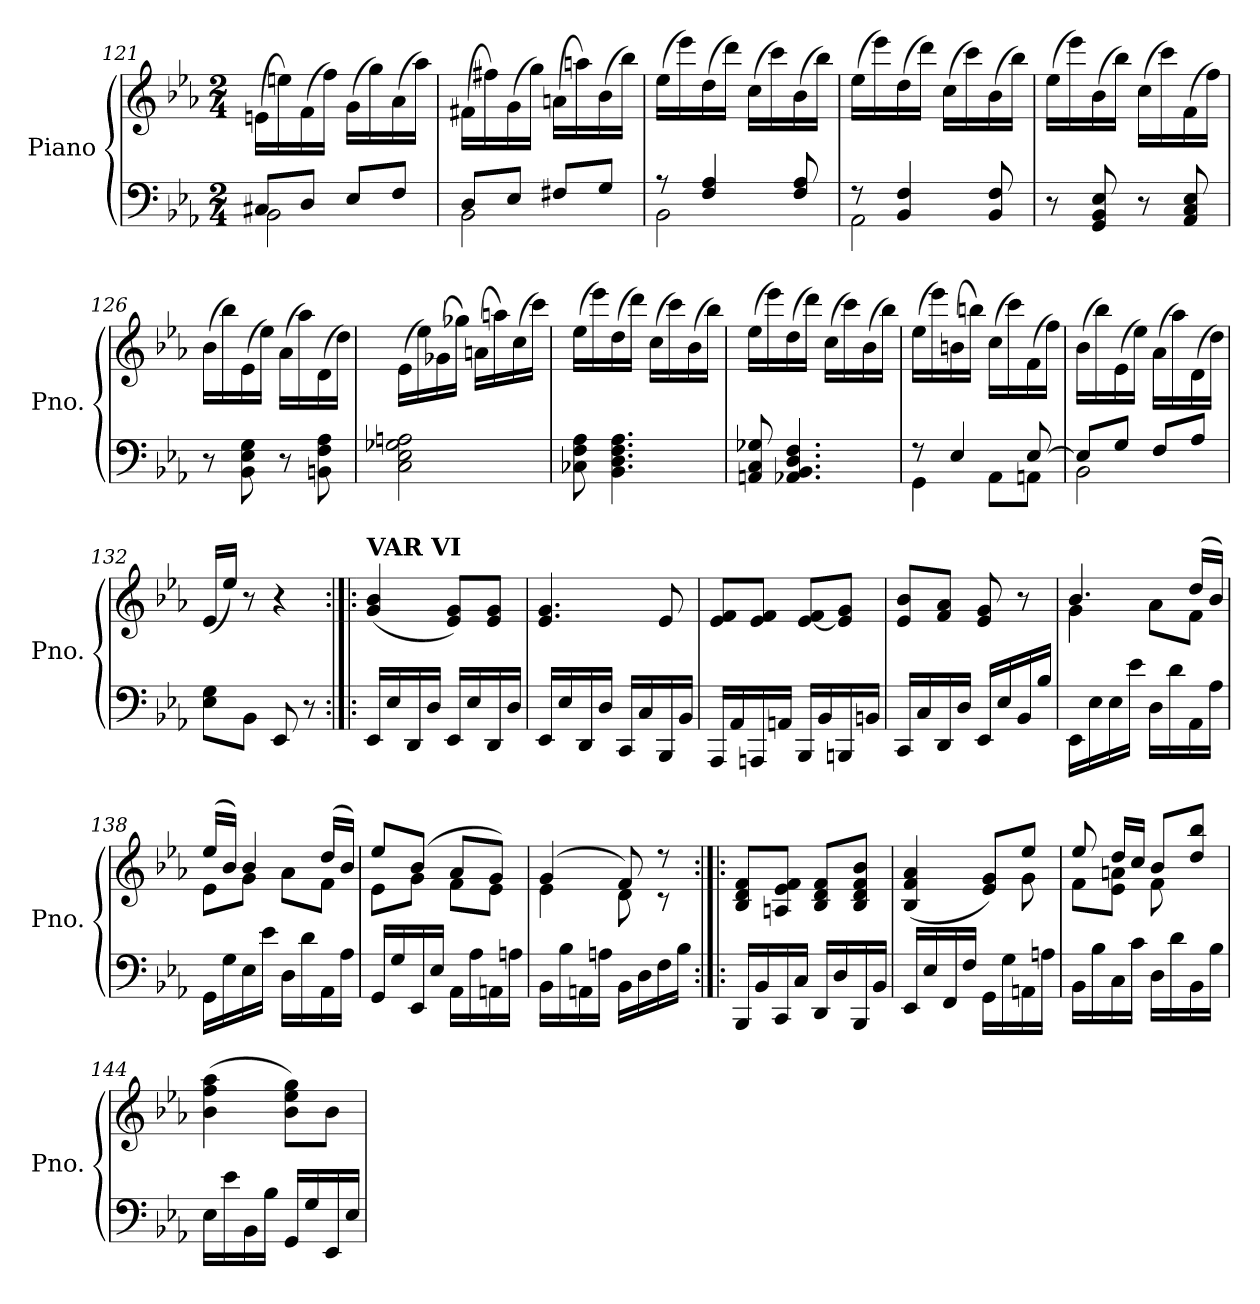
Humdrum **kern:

**kern	**kern
*part1	*part1
*staff2	*staff1
*I"Piano	*
*I'Pno.	*
*clefF4	*clefG2
*k[b-e-a-]	*k[b-e-a-]
*E-:	*E-:
*M2/4	*M2/4
=121	=121
*^	*
8C#X/L	2BB-\	(>16en\LL
.	.	16een\)
8D/J	.	(>16f\
.	.	16ff\JJ)
8E-/L	.	(>16g\LL
.	.	16gg\)
8F/J	.	(>16a-\
.	.	16aa-\JJ)
=122	=122	=122
8D/L	2BB-\	(>16f#X\LL
.	.	16ff#X\)
8E-/J	.	(>16g\
.	.	16gg\JJ)
8F#X/L	.	(>16an\LL
.	.	16aan\)
8G/J	.	(>16b-\
.	.	16bb-\JJ)
=123	=123	=123
8r	2BB-\	(>16ee-\LL
.	.	16eee-\)
4F/ 4A-/	.	(>16dd\
.	.	16ddd\JJ)
.	.	(>16cc\LL
.	.	16ccc\)
8F/ 8A-/	.	(>16b-\
.	.	16bb-\JJ)
=124	=124	=124
8r	2AA-\	(>16ee-\LL
.	.	16eee-\)
4BB-/ 4F/	.	(>16dd\
.	.	16ddd\JJ)
.	.	(>16cc\LL
.	.	16ccc\)
8BB-/ 8F/	.	(>16b-\
.	.	16bb-\JJ)
*v	*v	*
=125	=125
8r	(>16ee-\LL
.	16eee-\)
8GG/ 8BB-/ 8E-/	(>16b-\
.	16bb-\JJ)
8r	(>16cc\LL
.	16ccc\)
8AA-/ 8C/ 8E-/	(>16f\
.	16ff\JJ)
=126	=126
8r	(>16b-\LL
.	16bb-\)
8BB-\ 8E-\ 8G\	(>16e-\
.	16ee-\JJ)
8r	(>16a-\LL
.	16aa-\)
8BBn\ 8F\ 8A-\	(>16d\
.	16dd\JJ)
=127	=127
2C\ 2E-\ 2G-X\ 2An\	(>16e-\LL
.	16ee-\)
.	(>16g-X\
.	16gg-X\JJ)
.	(>16an\LL
.	16aan\)
.	(>16cc\
.	16ccc\JJ)
=128	=128
8C-X\ 8F\ 8A-\	(>16ee-\LL
.	16eee-\)
4.BB-\ 4.D\ 4.F\ 4.A-\	(>16dd\
.	16ddd\JJ)
.	(>16cc\LL
.	16ccc\)
.	(>16b-\
.	16bb-\JJ)
=129	=129
8AAn/ 8C/ 8G-X/	(>16ee-\LL
.	16eee-\)
4.AA-X/ 4.BB-/ 4.D/ 4.F/	(>16dd\
.	16ddd\JJ)
.	(>16cc\LL
.	16ccc\)
.	(>16b-\
.	16bb-\JJ)
=130	=130
*^	*
8r	4GG\	(>16ee-\LL
.	.	16eee-\)
4E-/	.	(>16bn\
.	.	16bbn\JJ)
.	8AA-\L	(>16cc\LL
.	.	16ccc\)
[8E-/	8AAn\J	(>16f\
.	.	16ff\JJ)
=131	=131	=131
8E-/L]	2BB-\	(>16b-\LL
.	.	16bb-\)
8G/J	.	(>16e-\
.	.	16ee-\JJ)
8F/L	.	(>16a-\LL
.	.	16aa-\)
8A-/J	.	(>16d\
.	.	16dd\JJ)
*v	*v	*
=132	=132
8E-\ 8G\L	(<16e-/LL
.	16ee-/JJ)
8BB-\J	8r
8EE-/	4r
8r	.
=133:|!|:	=133:|!|:
!	!LO:TX:a:B:t=VAR VI
16EE-/LL	(<4g/ 4b-/
16E-/	.
16DD/	.
16D/JJ	.
16EE-/LL	8e-/ 8g/L)
16E-/	.
16DD/	8e-/ 8g/J
16D/JJ	.
=134	=134
16EE-/LL	4.e-/ 4.g/
16E-/	.
16DD/	.
16D/JJ	.
16CC/LL	.
16C/	.
16BBB-/	8e-/
16BB-/JJ	.
=135	=135
16AAA-/LL	8e-/ 8f/L
16AA-/	.
16AAAn/	8e-/ 8f/J
16AAn/JJ	.
16BBB-/LL	[8e-/ 8f/L
16BB-/	.
16BBBn/	8e-/] 8g/J
16BBn/JJ	.
=136	=136
16CC/LL	8e-/ 8b-/L
16C/	.
16DD/	8f/ 8a-/J
16D/JJ	.
16EE-/LL	8e-/ 8g/
16E-/	.
16BB-/	8r
16B-/JJ	.
=137	=137
*	*^
16EE-\LL	4.b-/	4g\
16E-\	.	.
16E-\	.	.
16e-\JJ	.	.
16D\LL	.	8a-\L
16d\	.	.
16AA-\	(>16dd/LL	8f\J
16A-\JJ	16b-/JJ)	.
=138	=138	=138
16GG\LL	(>16ee-/LL	8e-\L
16G\	16b-/JJ)	.
16E-\	4b-/	8g\J
16e-\JJ	.	.
16D\LL	.	8a-\L
16d\	.	.
16AA-\	(>16dd/LL	8f\J
16A-\JJ	16b-/JJ)	.
=139	=139	=139
16GG/LL	8ee-/L	8e-\L
16G/	.	.
16EE-/	(>8b-/J	8g\J
16E-/JJ	.	.
16AA-\LL	8a-/L	8f\L
16A-\	.	.
16AAn\	8g/J)	8e-\J
16An\JJ	.	.
=140	=140	=140
16BB-\LL	(>4g/	4e-\
16B-\	.	.
16AAn\	.	.
16An\JJ	.	.
16BB-\LL	8f/)	8d\
16D\	.	.
16F\	8r	8r
16B-\JJ	.	.
*	*v	*v
=141:|!|:	=141:|!|:
16BBB-/LL	8B-/ 8d/ 8f/L
16BB-/	.
16CC/	8An/ 8e-/ 8f/J
16C/JJ	.
16DD/LL	8B-/ 8d/ 8f/L
16D/	.
16BBB-/	8B-/ 8d/ 8f/ 8b-/J
16BB-/JJ	.
=142	=142
*	*^
16EE-/LL	(>4B-/ 4f/ 4a-/	4.ryy
16E-/	.	.
16FF/	.	.
16F/JJ	.	.
16GG\LL	8e-/ 8g/L)	.
16G\	.	.
16AAn\	8ee-/J	8g\
16An\JJ	.	.
=143	=143	=143
16BB-\LL	8ee-/	8f\L
16B-\	.	.
16C\	16dd/LL	8e-\ 8an\J
16c\JJ	16cc/JJ	.
16D\LL	8b-/L	8f\
16d\	.	.
16BB-\	8dd/ 8bb-/J	8ryy
16B-\JJ	.	.
*	*v	*v
=144	=144
16E-\LL	(>4b-\ 4ff\ 4aa-\
16e-\	.
16BB-\	.
16B-\JJ	.
16GG/LL	8b-\ 8ee-\ 8gg\L)
16G/	.
16EE-/	8b-\J
16E-/JJ	.
=	=
*-	*-
